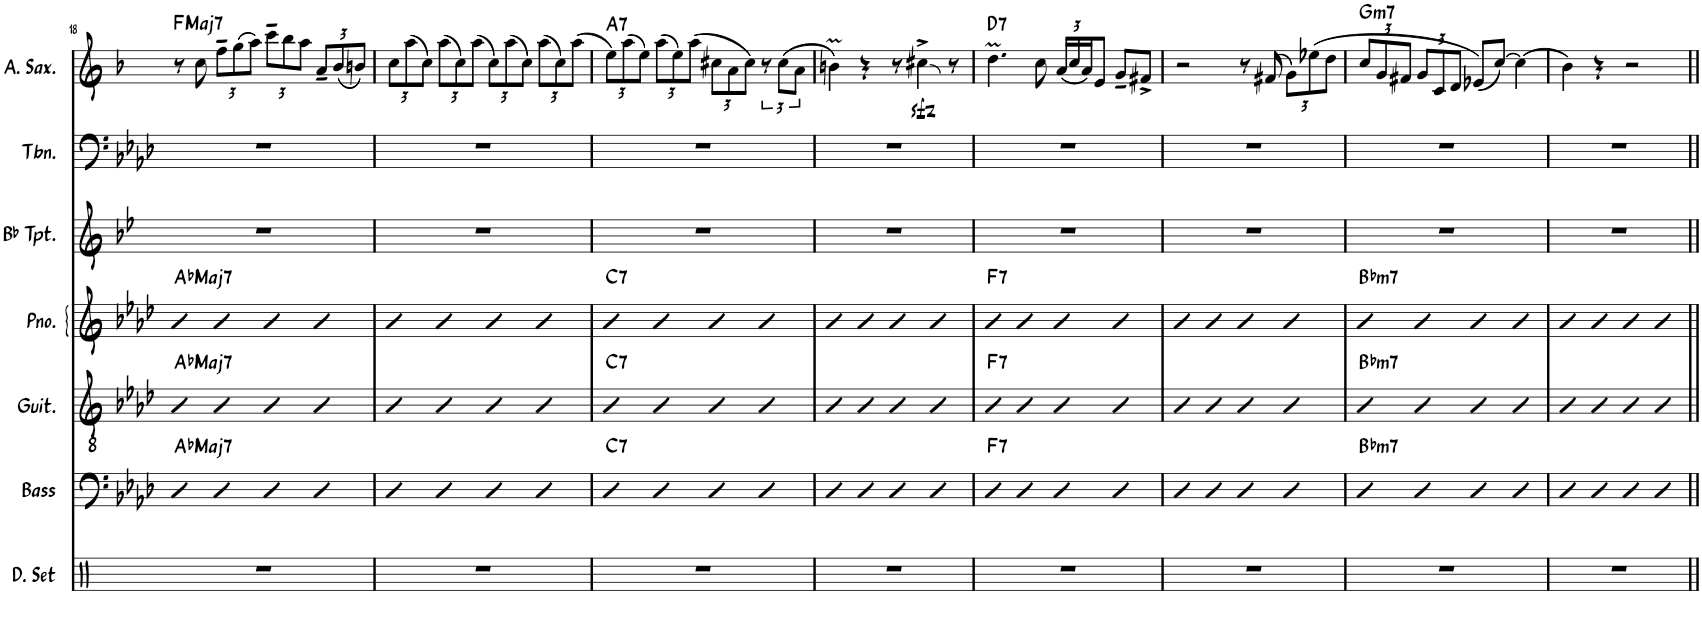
**kern	**kern	**harte	**kern	**harte	**kern	**harte	**kern	**kern	**kern	**harte
*part7	*part6	*part6	*part5	*part5	*part4	*part4	*part3	*part2	*part1	*part1
*staff7	*staff6	*	*staff5	*	*staff4	*	*staff3	*staff2	*staff1	*
*I"Drumset	*I"Acoustic Bass	*	*I"Acoustic Guitar	*	*I"Piano	*	*I"Bb Trumpet	*I"Trombone	*I"Alto Saxophone	*
*I'D. Set	*I'Bass	*	*I'Guit.	*	*I'Pno.	*	*I'Bb Tpt.	*I'Tbn.	*I'A. Sax.	*
!!LO:PB:g=z
*clefX	*clefF4	*	*clefGv2	*	*clefG2	*	*clefG2	*clefF4	*clefG2	*
*	*Trd7c12	*	*	*	*	*	*Trd1c2	*	*Trd5c9	*
*k[]	*k[b-e-a-d-]	*	*k[b-e-a-d-]	*	*k[b-e-a-d-]	*	*k[b-e-]	*k[b-e-a-d-]	*k[b-]	*
*M4/4	*M4/4	*	*M4/4	*	*M4/4	*	*M4/4	*M4/4	*M4/4	*
=18	=18	=18	=18	=18	=18	=18	=18	=18	=18	=18
!	!	!LO:H:kt=Maj7	!	!LO:H:kt=Maj7	!	!LO:H:kt=Maj7	!	!	!	!LO:H:kt=Maj7
1r	4D-	Ab:maj7	4B-	Ab:maj7	4b-	Ab:maj7	1r	1r	8r	F:maj7
.	.	.	.	.	.	.	.	.	8cc\	.
*	*	*	*	*	*	*	*	*	*Xbrackettup	*
.	4D-	.	4B-	.	4b-	.	.	.	12ff~\L	.
.	.	.	.	.	.	.	.	.	(12gg\	.
.	.	.	.	.	.	.	.	.	12aa\J)	.
.	4D-	.	4B-	.	4b-	.	.	.	12ccc~\L	.
.	.	.	.	.	.	.	.	.	12bb-\	.
.	.	.	.	.	.	.	.	.	12aa\J	.
.	4D-	.	4B-	.	4b-	.	.	.	12a~/L	.
.	.	.	.	.	.	.	.	.	(12b-/	.
.	.	.	.	.	.	.	.	.	12bn/J)	.
=19	=19	=19	=19	=19	=19	=19	=19	=19	=19	=19
1r	4D-	.	4B-	.	4b-	.	1r	1r	12cc\L	.
.	.	.	.	.	.	.	.	.	(12aa\	.
.	.	.	.	.	.	.	.	.	12cc\J)	.
.	4D-	.	4B-	.	4b-	.	.	.	(12aa\L	.
.	.	.	.	.	.	.	.	.	12cc\)	.
.	.	.	.	.	.	.	.	.	(12aa\J	.
.	4D-	.	4B-	.	4b-	.	.	.	12cc\L)	.
.	.	.	.	.	.	.	.	.	(12aa\	.
.	.	.	.	.	.	.	.	.	12cc\J)	.
.	4D-	.	4B-	.	4b-	.	.	.	(12aa\L	.
.	.	.	.	.	.	.	.	.	12cc\)	.
.	.	.	.	.	.	.	.	.	(12aa\J	.
=20	=20	=20	=20	=20	=20	=20	=20	=20	=20	=20
!	!	!LO:H:kt=7	!	!LO:H:kt=7	!	!LO:H:kt=7	!	!	!	!LO:H:kt=7
1r	4D-	C:7	4B-	C:7	4b-	C:7	1r	1r	12ee\L)	A:7
.	.	.	.	.	.	.	.	.	(12aa\	.
.	.	.	.	.	.	.	.	.	12ee\J)	.
.	4D-	.	4B-	.	4b-	.	.	.	(12aa\L	.
.	.	.	.	.	.	.	.	.	12ee\)	.
.	.	.	.	.	.	.	.	.	(12aa\J	.
.	4D-	.	4B-	.	4b-	.	.	.	12cc#X\L	.
.	.	.	.	.	.	.	.	.	12a\	.
.	.	.	.	.	.	.	.	.	12cc#\J)	.
*	*	*	*	*	*	*	*	*	*brackettup	*
.	4D-	.	4B-	.	4b-	.	.	.	12r	.
.	.	.	.	.	.	.	.	.	(12cc#\L	.
.	.	.	.	.	.	.	.	.	12a\J	.
=21	=21	=21	=21	=21	=21	=21	=21	=21	=21	=21
1r	4D-	.	4B-	.	4b-	.	1r	1r	4bnm\)	.
.	4D-	.	4B-	.	4b-	.	.	.	4r	.
.	4D-	.	4B-	.	4b-	.	.	.	8r	.
.	.	.	.	.	.	.	.	.	4cc#Xzz<^\	.
.	4D-	.	4B-	.	4b-	.	.	.	.	.
.	.	.	.	.	.	.	.	.	8r	.
=22	=22	=22	=22	=22	=22	=22	=22	=22	=22	=22
!	!	!LO:H:kt=7	!	!LO:H:kt=7	!	!LO:H:kt=7	!	!	!	!LO:H:kt=7
1r	4D-	F:7	4B-	F:7	4b-	F:7	1r	1r	4.ddM\	D:7
.	4D-	.	4B-	.	4b-	.	.	.	.	.
.	.	.	.	.	.	.	.	.	8cc\	.
*	*	*	*	*	*	*	*	*	*Xbrackettup	*
.	4D-	.	4B-	.	4b-	.	.	.	(24a/LL	.
.	.	.	.	.	.	.	.	.	24cc/	.
.	.	.	.	.	.	.	.	.	24a/J)	.
.	.	.	.	.	.	.	.	.	8e/J	.
.	4D-	.	4B-	.	4b-	.	.	.	8g~/L	.
.	.	.	.	.	.	.	.	.	8f#X^/J	.
=23	=23	=23	=23	=23	=23	=23	=23	=23	=23	=23
1r	4D-	.	4B-	.	4b-	.	1r	1r	2r	.
.	4D-	.	4B-	.	4b-	.	.	.	.	.
.	4D-	.	4B-	.	4b-	.	.	.	8r	.
.	.	.	.	.	.	.	.	.	(8f#X/	.
.	4D-	.	4B-	.	4b-	.	.	.	12g\L)	.
.	.	.	.	.	.	.	.	.	(12ee-X\	.
.	.	.	.	.	.	.	.	.	12dd\J	.
=24	=24	=24	=24	=24	=24	=24	=24	=24	=24	=24
!	!	!LO:H:kt=m7	!	!LO:H:kt=m7	!	!LO:H:kt=m7	!	!	!	!LO:H:kt=m7
1r	4D-	Bb:min7	4B-	Bb:min7	4b-	Bb:min7	1r	1r	12cc/L	G:min7
.	.	.	.	.	.	.	.	.	12g/	.
.	.	.	.	.	.	.	.	.	12f#X/J	.
.	4D-	.	4B-	.	4b-	.	.	.	12g/L	.
.	.	.	.	.	.	.	.	.	12c/	.
.	.	.	.	.	.	.	.	.	12d/J	.
.	4D-	.	4B-	.	4b-	.	.	.	(8e-X/L)	.
.	.	.	.	.	.	.	.	.	[8cc/J)	.
.	4D-	.	4B-	.	4b-	.	.	.	(4cc\]	.
=25	=25	=25	=25	=25	=25	=25	=25	=25	=25	=25
1r	4D-	.	4B-	.	4b-	.	1r	1r	4b-\)	.
.	4D-	.	4B-	.	4b-	.	.	.	4r	.
.	4D-	.	4B-	.	4b-	.	.	.	2r	.
.	4D-	.	4B-	.	4b-	.	.	.	.	.
=||	=||	=||	=||	=||	=||	=||	=||	=||	=||	=||
*-	*-	*-	*-	*-	*-	*-	*-	*-	*-	*-
